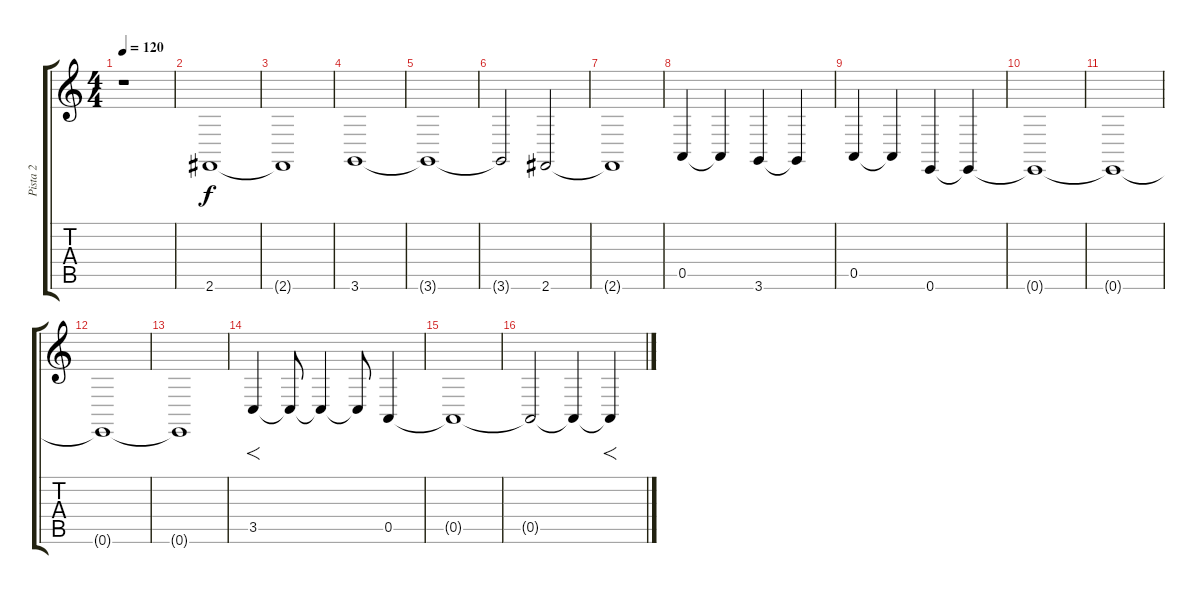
\track ("Pista 2" "Pista 2") {instrument synthstrings1}
\staff {score tabs}
\tuning (E4 B3 G3 D3 A2 E2) {hide}
\ts (4 4)
\tempo 120
\clef g2
\ks c
r.1{dy f instrument synthstrings1} |
2.6.1 |
2.6{t}.1 |
3.6.1 |
3.6{t}.1 |
3.6{t}.2 2.6.2 |
2.6{t}.1 |
0.5.4 0.5{t}.4 3.6.4 3.6{t}.4 |
0.5.4 0.5{t}.4 0.6.4 0.6{t}.4 |
0.6{t}.1 |
0.6{t}.1 |
0.6{t}.1 |
0.6{t}.1 |
3.5.4{f} 3.5{t}.8 3.5{t}.4 3.5{t}.8 0.5.4 |
0.5{t}.1 |
0.5{t}.2 0.5{t}.4 0.5{t}.4{f}
